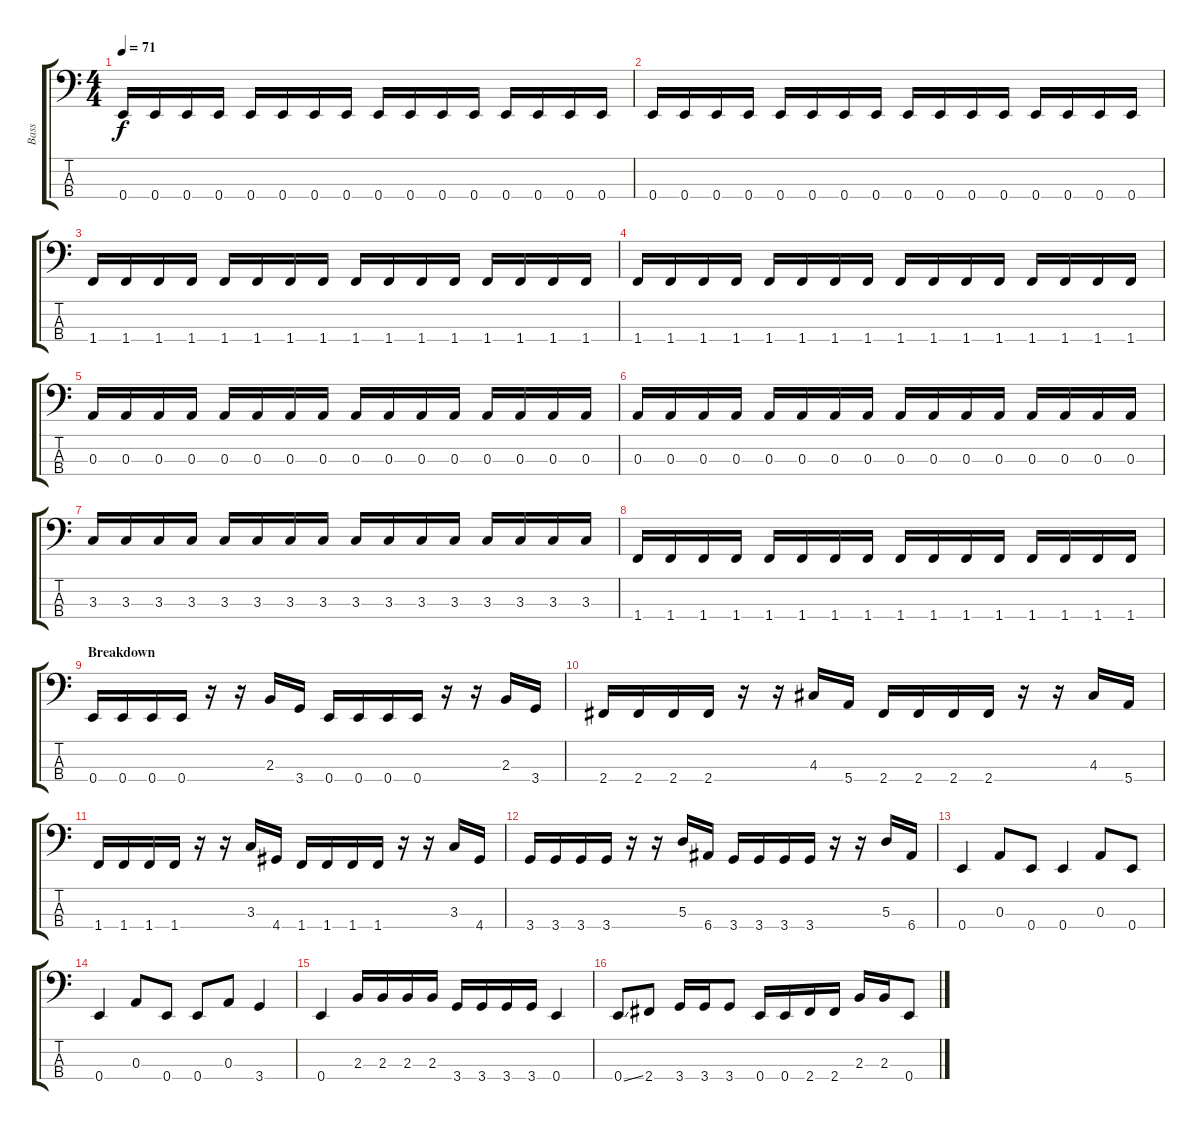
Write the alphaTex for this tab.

\track ("Bass" "Bass") {instrument electricbasspick}
\staff {score tabs}
\tuning (G2 D2 A1 E1) {hide}
\ts (4 4)
\tempo 71
\clef f4
\ks c
0.4.16{dy f} 0.4.16 0.4.16 0.4.16 0.4.16 0.4.16 0.4.16 0.4.16 0.4.16 0.4.16 0.4.16 0.4.16 0.4.16 0.4.16 0.4.16 0.4.16 |
0.4.16 0.4.16 0.4.16 0.4.16 0.4.16 0.4.16 0.4.16 0.4.16 0.4.16 0.4.16 0.4.16 0.4.16 0.4.16 0.4.16 0.4.16 0.4.16 |
1.4.16 1.4.16 1.4.16 1.4.16 1.4.16 1.4.16 1.4.16 1.4.16 1.4.16 1.4.16 1.4.16 1.4.16 1.4.16 1.4.16 1.4.16 1.4.16 |
1.4.16 1.4.16 1.4.16 1.4.16 1.4.16 1.4.16 1.4.16 1.4.16 1.4.16 1.4.16 1.4.16 1.4.16 1.4.16 1.4.16 1.4.16 1.4.16 |
0.3.16 0.3.16 0.3.16 0.3.16 0.3.16 0.3.16 0.3.16 0.3.16 0.3.16 0.3.16 0.3.16 0.3.16 0.3.16 0.3.16 0.3.16 0.3.16 |
0.3.16 0.3.16 0.3.16 0.3.16 0.3.16 0.3.16 0.3.16 0.3.16 0.3.16 0.3.16 0.3.16 0.3.16 0.3.16 0.3.16 0.3.16 0.3.16 |
3.3.16 3.3.16 3.3.16 3.3.16 3.3.16 3.3.16 3.3.16 3.3.16 3.3.16 3.3.16 3.3.16 3.3.16 3.3.16 3.3.16 3.3.16 3.3.16 |
1.4.16 1.4.16 1.4.16 1.4.16 1.4.16 1.4.16 1.4.16 1.4.16 1.4.16 1.4.16 1.4.16 1.4.16 1.4.16 1.4.16 1.4.16 1.4.16 |
\section ("" "Breakdown")
0.4.16 0.4.16 0.4.16 0.4.16 r.16 r.16 2.3.16 3.4.16 0.4.16 0.4.16 0.4.16 0.4.16 r.16 r.16 2.3.16 3.4.16 |
2.4.16 2.4.16 2.4.16 2.4.16 r.16 r.16 4.3.16 5.4.16 2.4.16 2.4.16 2.4.16 2.4.16 r.16 r.16 4.3.16 5.4.16 |
1.4.16 1.4.16 1.4.16 1.4.16 r.16 r.16 3.3.16 4.4.16 1.4.16 1.4.16 1.4.16 1.4.16 r.16 r.16 3.3.16 4.4.16 |
3.4.16 3.4.16 3.4.16 3.4.16 r.16 r.16 5.3.16 6.4.16 3.4.16 3.4.16 3.4.16 3.4.16 r.16 r.16 5.3.16 6.4.16 |
0.4.4 0.3.8 0.4.8 0.4.4 0.3.8 0.4.8 |
0.4.4 0.3.8 0.4.8 0.4.8 0.3.8 3.4.4 |
0.4.4 2.3.16 2.3.16 2.3.16 2.3.16 3.4.16 3.4.16 3.4.16 3.4.16 0.4.4 |
0.4{ss}.8 2.4.8 3.4.16 3.4.16 3.4.8 0.4.16 0.4.16 2.4.16 2.4.16 2.3.16 2.3.16 0.4.8
